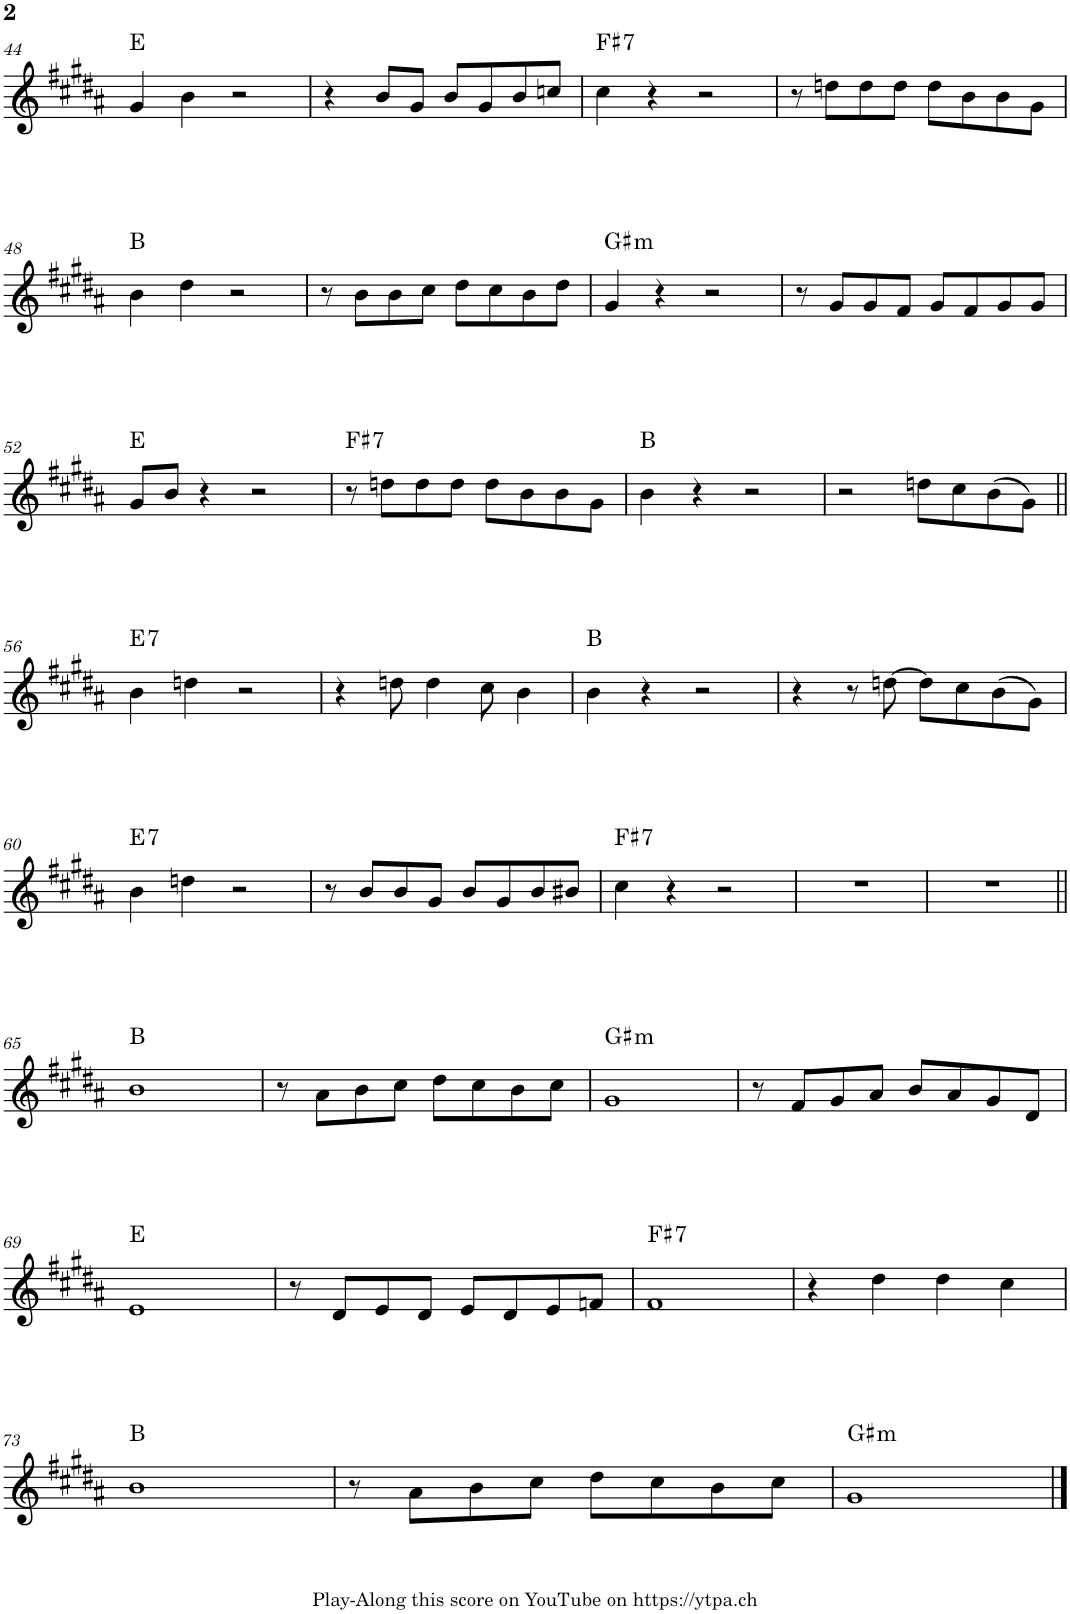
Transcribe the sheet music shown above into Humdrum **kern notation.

**kern	**harte
*part1	*part1
*staff1	*
*I"Piano	*
*I'Pno.	*
!!LO:PB:g=z
*clefG2	*
*k[f#c#g#d#a#]	*
*M4/4	*
=44	=44
4g#/	E:maj
4b\	.
2r	.
=45	=45
4r	.
8b/L	.
8g#/J	.
8b/L	.
8g#/	.
8b/	.
8ccn/J	.
=46	=46
!	!LO:H:kt=7
4cc#\	F#:7
4r	.
2r	.
=47	=47
8r	.
8ddn\L	.
8dd\	.
8dd\J	.
8dd\L	.
8b\	.
8b\	.
8g#\J	.
!!LO:LB:g=z
=48	=48
4b\	B:maj
4dd#\	.
2r	.
=49	=49
8r	.
8b\L	.
8b\	.
8cc#\J	.
8dd#\L	.
8cc#\	.
8b\	.
8dd#\J	.
=50	=50
!	!LO:H:kt=m
4g#/	G#:min
4r	.
2r	.
=51	=51
8r	.
8g#/L	.
8g#/	.
8f#/J	.
8g#/L	.
8f#/	.
8g#/	.
8g#/J	.
!!LO:LB:g=z
=52	=52
8g#/L	E:maj
8b/J	.
4r	.
2r	.
=53	=53
!	!LO:H:kt=7
8r	F#:7
8ddn\L	.
8dd\	.
8dd\J	.
8dd\L	.
8b\	.
8b\	.
8g#\J	.
=54	=54
4b\	B:maj
4r	.
2r	.
=55	=55
2r	.
8ddn\L	.
8cc#\	.
(8b\	.
8g#\J)	.
!!LO:LB:g=z
=56||	=56||
!	!LO:H:kt=7
4b\	E:7
4ddn\	.
2r	.
=57	=57
4r	.
8ddn\	.
4dd\	.
8cc#\	.
4b\	.
=58	=58
4b\	B:maj
4r	.
2r	.
=59	=59
4r	.
8r	.
[8ddn\	.
8dd\L]	.
8cc#\	.
(8b\	.
8g#\J)	.
!!LO:LB:g=z
=60	=60
!	!LO:H:kt=7
4b\	E:7
4ddn\	.
2r	.
=61	=61
8r	.
8b/L	.
8b/	.
8g#/J	.
8b/L	.
8g#/	.
8b/	.
8b#X/J	.
=62	=62
!	!LO:H:kt=7
4cc#\	F#:7
4r	.
2r	.
=63	=63
1r	.
=64	=64
1r	.
!!LO:LB:g=z
=65||	=65||
1b	B:maj
=66	=66
8r	.
8a#\L	.
8b\	.
8cc#\J	.
8dd#\L	.
8cc#\	.
8b\	.
8cc#\J	.
=67	=67
!	!LO:H:kt=m
1g#	G#:min
=68	=68
8r	.
8f#/L	.
8g#/	.
8a#/J	.
8b/L	.
8a#/	.
8g#/	.
8d#/J	.
!!LO:LB:g=z
=69	=69
1e	E:maj
=70	=70
8r	.
8d#/L	.
8e/	.
8d#/J	.
8e/L	.
8d#/	.
8e/	.
8fn/J	.
=71	=71
!	!LO:H:kt=7
1f#	F#:7
=72	=72
4r	.
4dd#\	.
4dd#\	.
4cc#\	.
!!LO:LB:g=z
=73	=73
1b	B:maj
=74	=74
8r	.
8a#\L	.
8b\	.
8cc#\J	.
8dd#\L	.
8cc#\	.
8b\	.
8cc#\J	.
=75	=75
!	!LO:H:kt=m
1g#	G#:min
==	==
*-	*-
